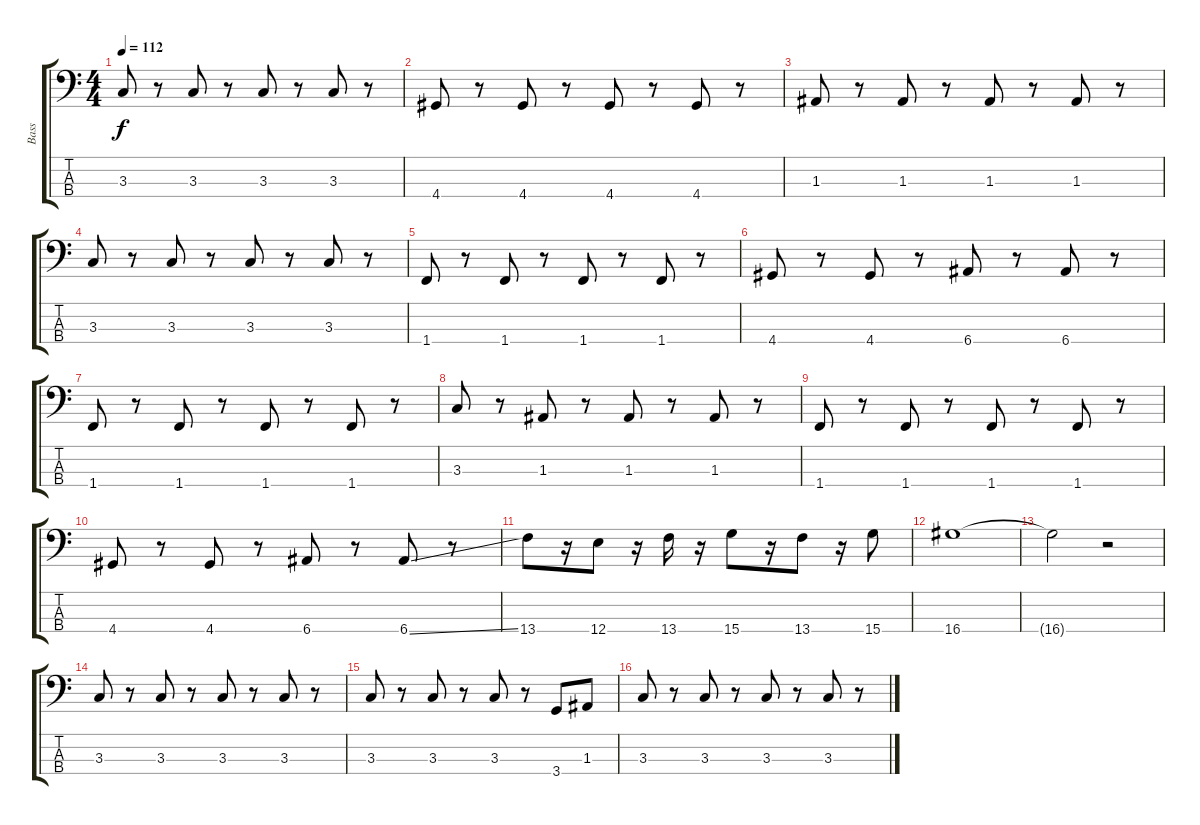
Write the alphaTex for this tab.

\track ("Bass" "Bass") {instrument slapbass1}
\staff {score tabs}
\tuning (G2 D2 A1 E1) {hide}
\ts (4 4)
\tempo 112
\clef f4
\ks c
3.3.8{dy f} r.8 3.3.8 r.8 3.3.8 r.8 3.3.8 r.8 |
4.4.8 r.8 4.4.8 r.8 4.4.8 r.8 4.4.8 r.8 |
1.3.8 r.8 1.3.8 r.8 1.3.8 r.8 1.3.8 r.8 |
3.3.8 r.8 3.3.8 r.8 3.3.8 r.8 3.3.8 r.8 |
1.4.8 r.8 1.4.8 r.8 1.4.8 r.8 1.4.8 r.8 |
4.4.8 r.8 4.4.8 r.8 6.4.8 r.8 6.4.8 r.8 |
1.4.8 r.8 1.4.8 r.8 1.4.8 r.8 1.4.8 r.8 |
3.3.8 r.8 1.3.8 r.8 1.3.8 r.8 1.3.8 r.8 |
1.4.8 r.8 1.4.8 r.8 1.4.8 r.8 1.4.8 r.8 |
4.4.8 r.8 4.4.8 r.8 6.4.8 r.8 6.4{ss}.8 r.8 |
13.4.8 r.16 12.4.8 r.16 13.4.16 r.16 15.4.8 r.16 13.4.8 r.16 15.4.8 |
16.4.1 |
16.4{t}.2 r.2 |
3.3.8 r.8 3.3.8 r.8 3.3.8 r.8 3.3.8 r.8 |
3.3.8 r.8 3.3.8 r.8 3.3.8 r.8 3.4.8 1.3.8 |
3.3.8 r.8 3.3.8 r.8 3.3.8 r.8 3.3.8 r.8
